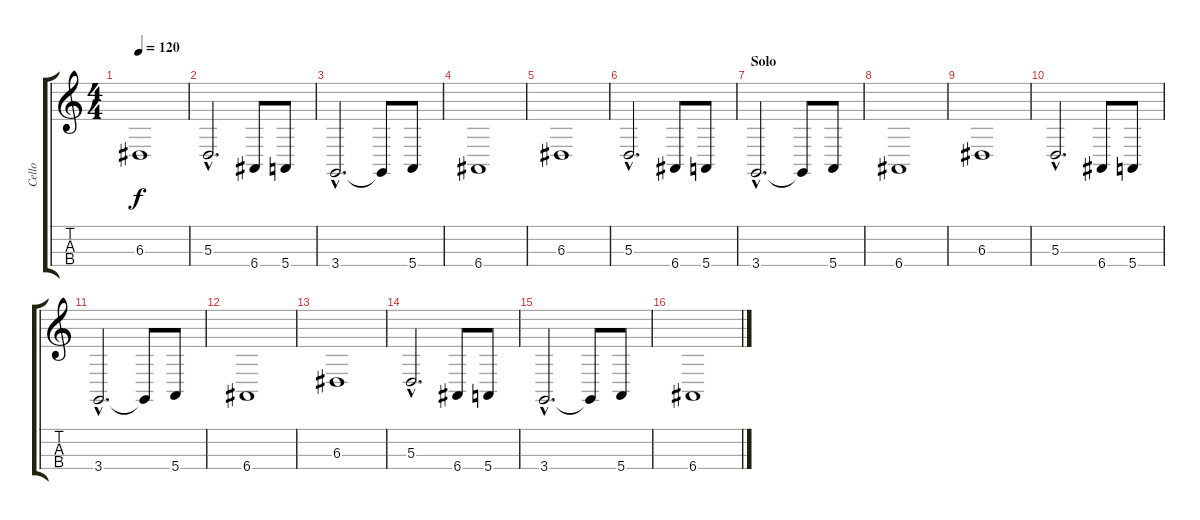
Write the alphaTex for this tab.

\track ("Cello" "Cello") {instrument cello}
\staff {score tabs}
\tuning (G3 D3 A2 E2) {hide}
\ts (4 4)
\tempo 120
\clef g2
\ks c
6.3.1{dy f} |
5.3{hac}.2{d} 6.4.8 5.4.8 |
3.4{hac}.2{d} 3.4{t}.8 5.4.8 |
6.4.1 |
6.3.1 |
5.3{hac}.2{d} 6.4.8 5.4.8 |
\section ("" "Solo")
3.4{hac}.2{d} 3.4{t}.8 5.4.8 |
6.4.1 |
6.3.1 |
5.3{hac}.2{d} 6.4.8 5.4.8 |
3.4{hac}.2{d} 3.4{t}.8 5.4.8 |
6.4.1 |
6.3.1 |
5.3{hac}.2{d} 6.4.8 5.4.8 |
3.4{hac}.2{d} 3.4{t}.8 5.4.8 |
6.4.1
